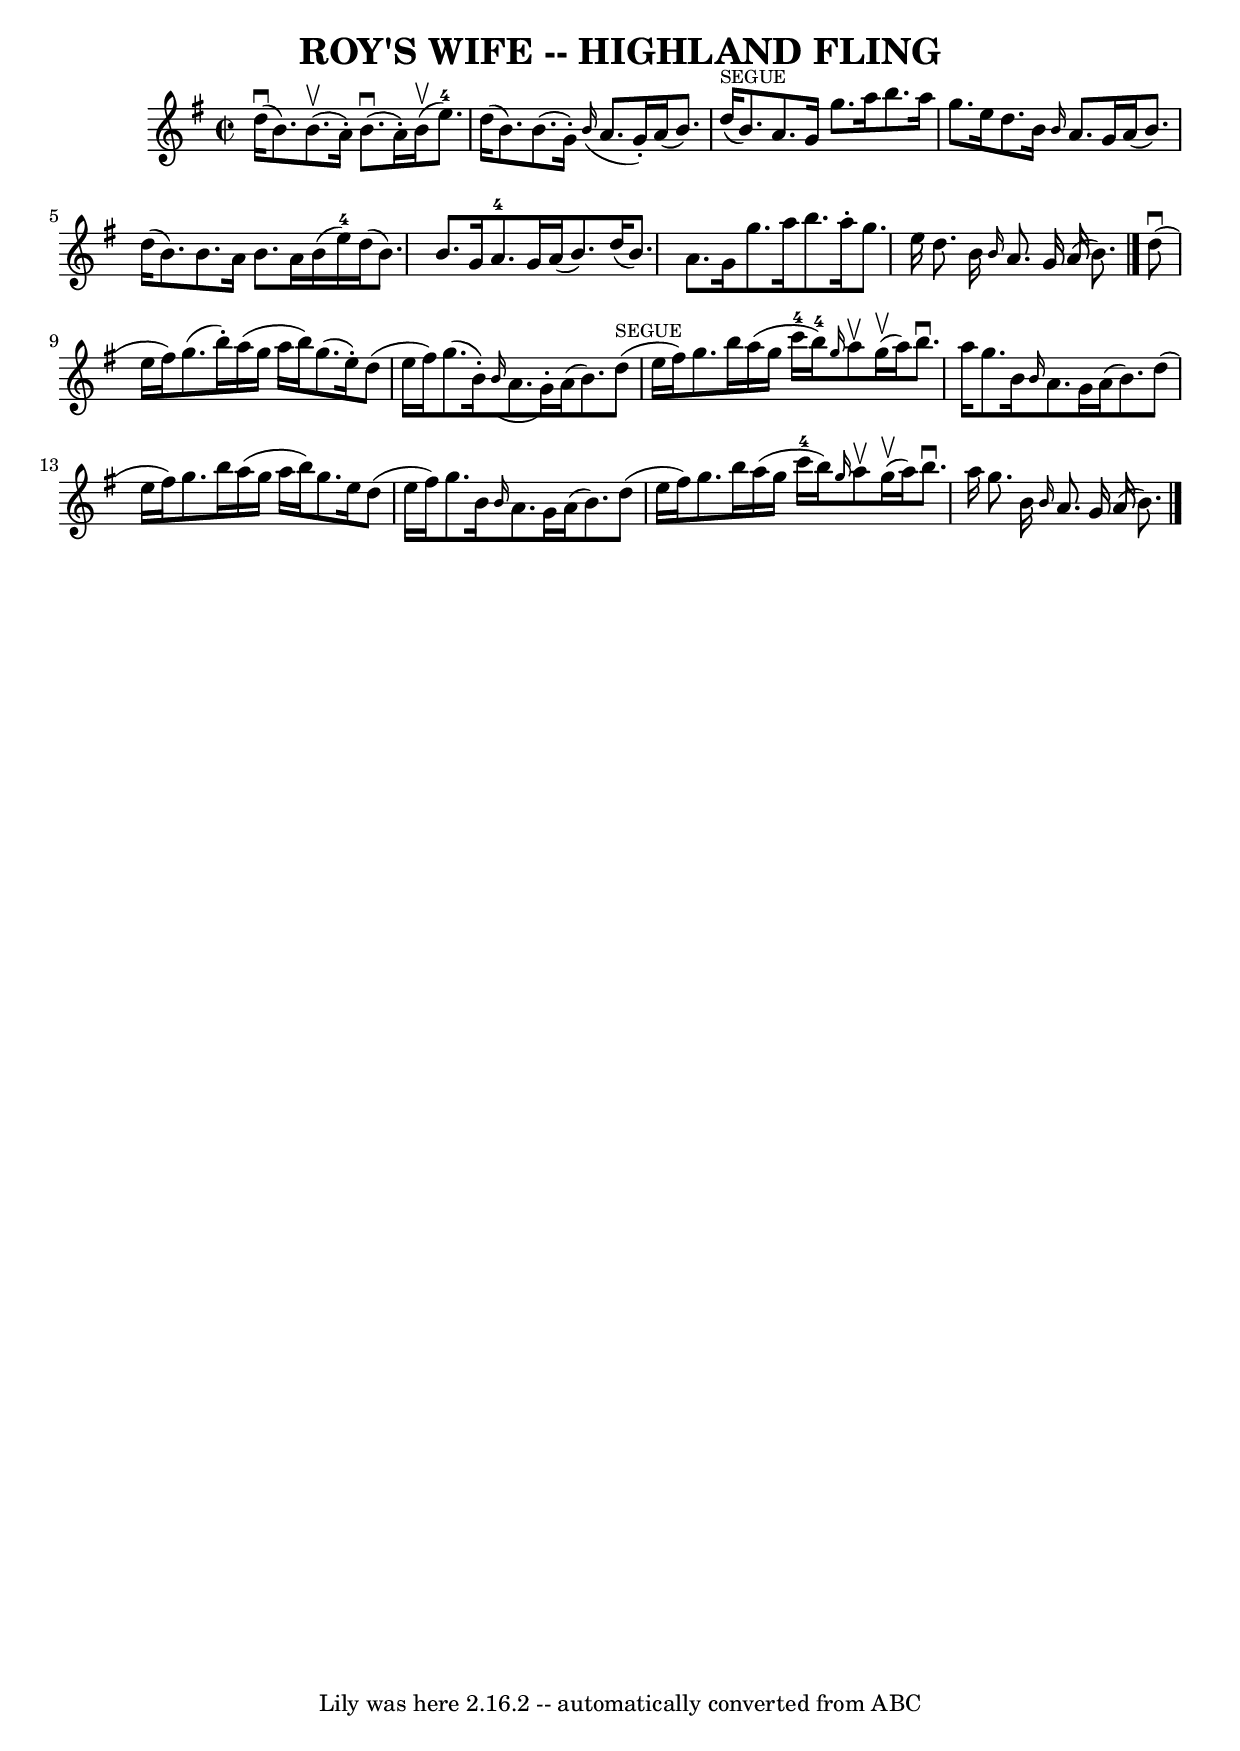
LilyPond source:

\version "2.16.2"
\include "Mammoth.ily"
\header {
  %% book = "Ryan's Mammoth Collection of Fiddle Tunes"
  crossRefNumber = "1"
  footnotes = ""
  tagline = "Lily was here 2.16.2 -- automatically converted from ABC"
  title = "ROY'S WIFE -- HIGHLAND FLING"

}
voicedefault =  {


  \override Staff.TimeSignature #'style = #'C
  \time 2/2 
  \key g \major
  d''16 (^\downbow b'8.) b'8. (^\upbow   
  a'16 -.) b'8. (^\downbow a'16 -.) b'16 (^\upbow e''8.-4)   
  |
  d''16 (b'8.) b'8. (g'16 -.)   \grace { b'16 (
				       }   
  a'8. g'16 -.) a'16 (b'8.)   |
  d''16^\segue(b'8.  
  -) a'8. g'16 g''8. a''16 b''8. a''16    |
  g''8.    
  e''16 d''8. b'16  \grace { b'16  
			   } a'8. g'16 a'16 (b'8.) 
  |
  d''16 (b'8.) b'8. a'16 b'8. a'16 b'16 (
  e''16-4)   |
  d''16 (b'8.) b'8. g'16 a'8.-4   
  g'16 a'16 (b'8.)   |
  d''16 (b'8.) a'8. g'16    
  g''8. a''16 b''8. a''16 -.   |
  g''8. e''16 d''8.    
  b'16  \grace { b'16  
	       } a'8. g'16 a'16 (b'8.)   \bar "|."       
  d''8 (^\downbow e''16 fis''16) g''8. (b''16 -.) a''16 (
  g''16 a''16 b''16) g''8. (e''16 -.)   |
  d''8 (e''16 
  fis''16) g''8. (b'16 -.)   \grace { b'16 (
				    } a'8. g'16 -. 
  -) a'16 (b'8.)   |
  d''8^\segue(e''16 fis''16)   
  g''8. b''16 a''16 (g''16 c'''16-4 b''16-4) \grace {    
    g''16  
  } a''8^\upbow g''16 (^\upbow a''16)   |
  b''8.^\downbow a''16 g''8. b'16  \grace { b'16  
				     } a'8. g'16 a'16 
  (b'8.)   |
  d''8 (e''16 fis''16) g''8. b''16    
  a''16 (g''16 a''16 b''16) g''8. e''16    |
  d''8 (
  e''16 fis''16) g''8. b'16  \grace { b'16  
				    } a'8. g'16    
  a'16 (b'8.)   |
  d''8 (e''16 fis''16) g''8. b''16 
  a''16 (g''16 c'''16-4 b''16) \grace { g''16  
				      } a''8^\upbow g''16 (^\upbow a''16)   |
  b''8.^\downbow a''16    
  g''8. b'16  \grace { b'16  
		     } a'8. g'16 a'16 (b'8.)   
  \bar "|."   

}

\score{
  <<

    \context Staff="default"
    {
      \voicedefault 
      
    }

  >>
  \layout {
    
  }
  \midi {
  }

}
